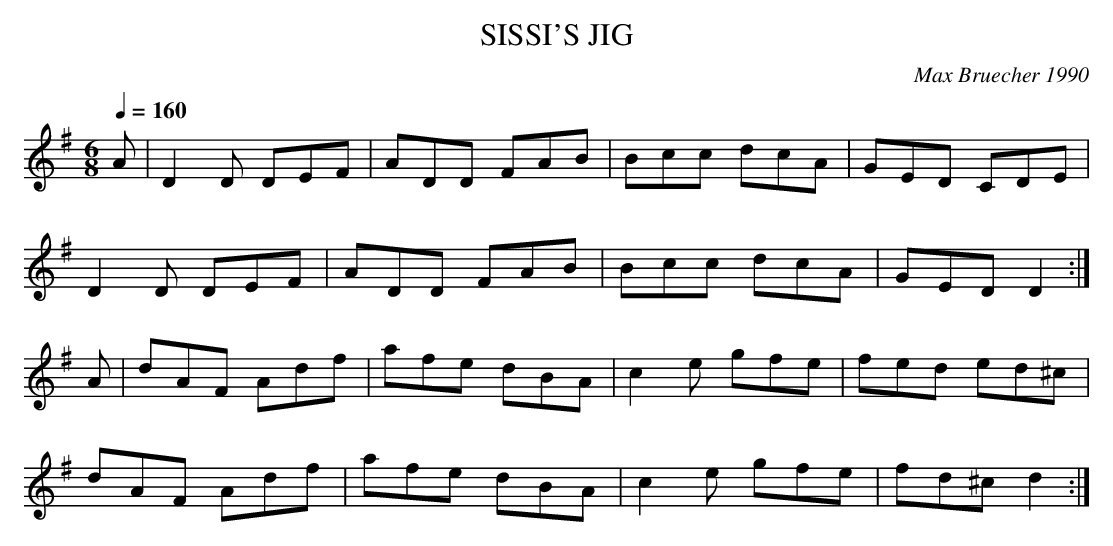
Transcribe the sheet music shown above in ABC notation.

X:1
T:SISSI'S JIG
C:Max Bruecher 1990
Q:1/4=160
M:6/8
L:1/8
K:Dmix
A|D2D DEF|ADD FAB|Bcc dcA|GED CDE|
D2D DEF | ADD FAB | Bcc dcA | GED D2 :|
A|dAF Adf | afe dBA | c2e gfe | fed ed^c |
dAF Adf | afe dBA | c2e gfe |fd^c d2 :|
